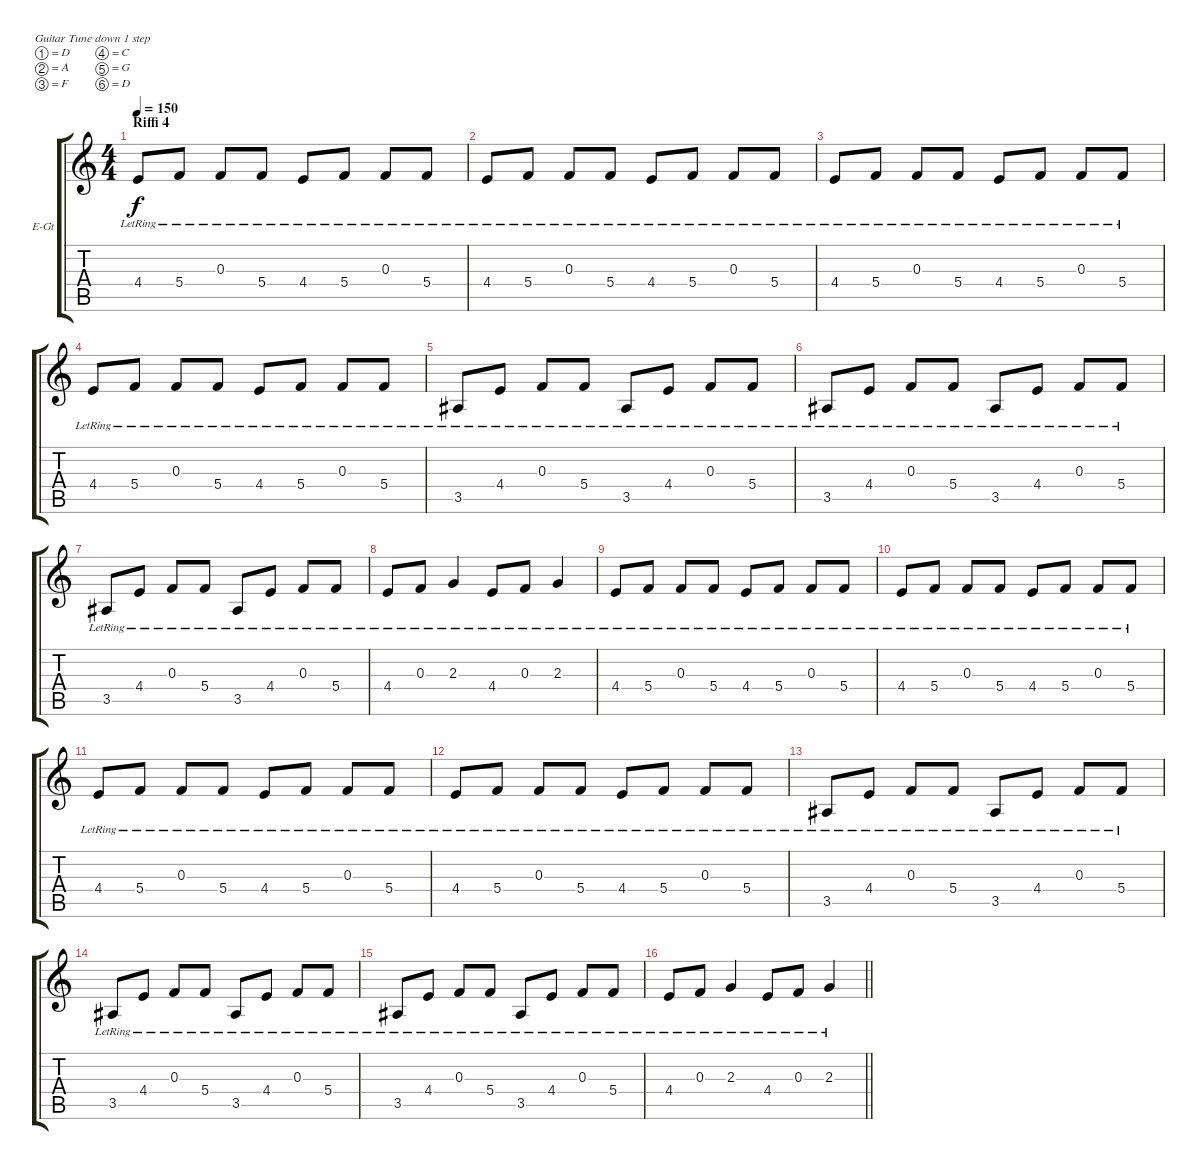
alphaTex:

\bracketExtendMode groupsimilarinstruments
\firstSystemTrackNameOrientation horizontal
\otherSystemsTrackNameOrientation horizontal
\track ("Kitara 1" "E-Gt") {instrument distortionguitar}
\staff {score tabs}
\tuning (D4 A3 F3 C3 G2 D2)
\ts (4 4)
\section ("" "Riffi 4")
\tempo 150
\clef g2
\ks c
4.4{lr}.8{dy f} 5.4{lr}.8 0.3{lr}.8 5.4{lr}.8 4.4{lr}.8 5.4{lr}.8 0.3{lr}.8 5.4{lr}.8 |
4.4{lr}.8 5.4{lr}.8 0.3{lr}.8 5.4{lr}.8 4.4{lr}.8 5.4{lr}.8 0.3{lr}.8 5.4{lr}.8 |
4.4{lr}.8 5.4{lr}.8 0.3{lr}.8 5.4{lr}.8 4.4{lr}.8 5.4{lr}.8 0.3{lr}.8 5.4{lr}.8 |
4.4{lr}.8 5.4{lr}.8 0.3{lr}.8 5.4{lr}.8 4.4{lr}.8 5.4{lr}.8 0.3{lr}.8 5.4{lr}.8 |
3.5{lr}.8 4.4{lr}.8 0.3{lr}.8 5.4{lr}.8 3.5{lr}.8 4.4{lr}.8 0.3{lr}.8 5.4{lr}.8 |
3.5{lr}.8 4.4{lr}.8 0.3{lr}.8 5.4{lr}.8 3.5{lr}.8 4.4{lr}.8 0.3{lr}.8 5.4{lr}.8 |
3.5{lr}.8 4.4{lr}.8 0.3{lr}.8 5.4{lr}.8 3.5{lr}.8 4.4{lr}.8 0.3{lr}.8 5.4{lr}.8 |
4.4{lr}.8 0.3{lr}.8 2.3{lr}.4 4.4{lr}.8 0.3{lr}.8 2.3{lr}.4 |
4.4{lr}.8 5.4{lr}.8 0.3{lr}.8 5.4{lr}.8 4.4{lr}.8 5.4{lr}.8 0.3{lr}.8 5.4{lr}.8 |
4.4{lr}.8 5.4{lr}.8 0.3{lr}.8 5.4{lr}.8 4.4{lr}.8 5.4{lr}.8 0.3{lr}.8 5.4{lr}.8 |
4.4{lr}.8 5.4{lr}.8 0.3{lr}.8 5.4{lr}.8 4.4{lr}.8 5.4{lr}.8 0.3{lr}.8 5.4{lr}.8 |
4.4{lr}.8 5.4{lr}.8 0.3{lr}.8 5.4{lr}.8 4.4{lr}.8 5.4{lr}.8 0.3{lr}.8 5.4{lr}.8 |
3.5{lr}.8 4.4{lr}.8 0.3{lr}.8 5.4{lr}.8 3.5{lr}.8 4.4{lr}.8 0.3{lr}.8 5.4{lr}.8 |
3.5{lr}.8 4.4{lr}.8 0.3{lr}.8 5.4{lr}.8 3.5{lr}.8 4.4{lr}.8 0.3{lr}.8 5.4{lr}.8 |
3.5{lr}.8 4.4{lr}.8 0.3{lr}.8 5.4{lr}.8 3.5{lr}.8 4.4{lr}.8 0.3{lr}.8 5.4{lr}.8 |
\barLineRight lightlight
4.4{lr}.8 0.3{lr}.8 2.3{lr}.4 4.4{lr}.8 0.3{lr}.8 2.3{lr}.4
